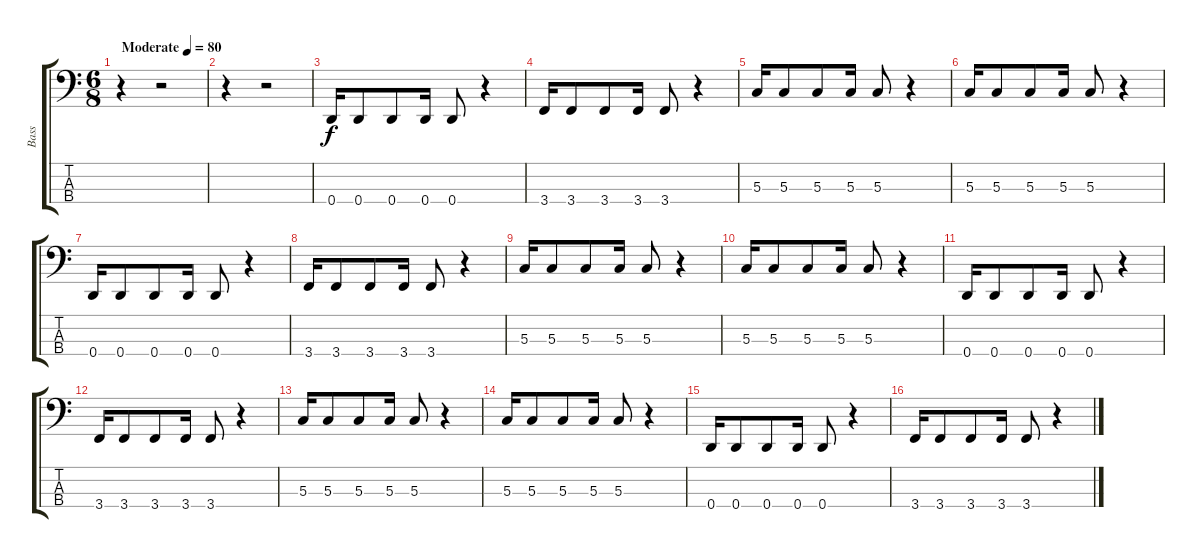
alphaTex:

\track ("Bass" "Bass") {instrument electricbassfinger}
\staff {score tabs}
\tuning (F2 C2 G1 D1) {hide}
\ts (6 8)
\tempo (80 "Moderate")
\clef f4
\ks c
r.4{dy f instrument electricbassfinger} r.2 |
r.4 r.2 |
0.4.16 0.4.8 0.4.8 0.4.16 0.4.8 r.4 |
3.4.16 3.4.8 3.4.8 3.4.16 3.4.8 r.4 |
5.3.16 5.3.8 5.3.8 5.3.16 5.3.8 r.4 |
5.3.16 5.3.8 5.3.8 5.3.16 5.3.8 r.4 |
0.4.16 0.4.8 0.4.8 0.4.16 0.4.8 r.4 |
3.4.16 3.4.8 3.4.8 3.4.16 3.4.8 r.4 |
5.3.16 5.3.8 5.3.8 5.3.16 5.3.8 r.4 |
5.3.16 5.3.8 5.3.8 5.3.16 5.3.8 r.4 |
0.4.16 0.4.8 0.4.8 0.4.16 0.4.8 r.4 |
3.4.16 3.4.8 3.4.8 3.4.16 3.4.8 r.4 |
5.3.16 5.3.8 5.3.8 5.3.16 5.3.8 r.4 |
5.3.16 5.3.8 5.3.8 5.3.16 5.3.8 r.4 |
0.4.16 0.4.8 0.4.8 0.4.16 0.4.8 r.4 |
3.4.16 3.4.8 3.4.8 3.4.16 3.4.8 r.4
